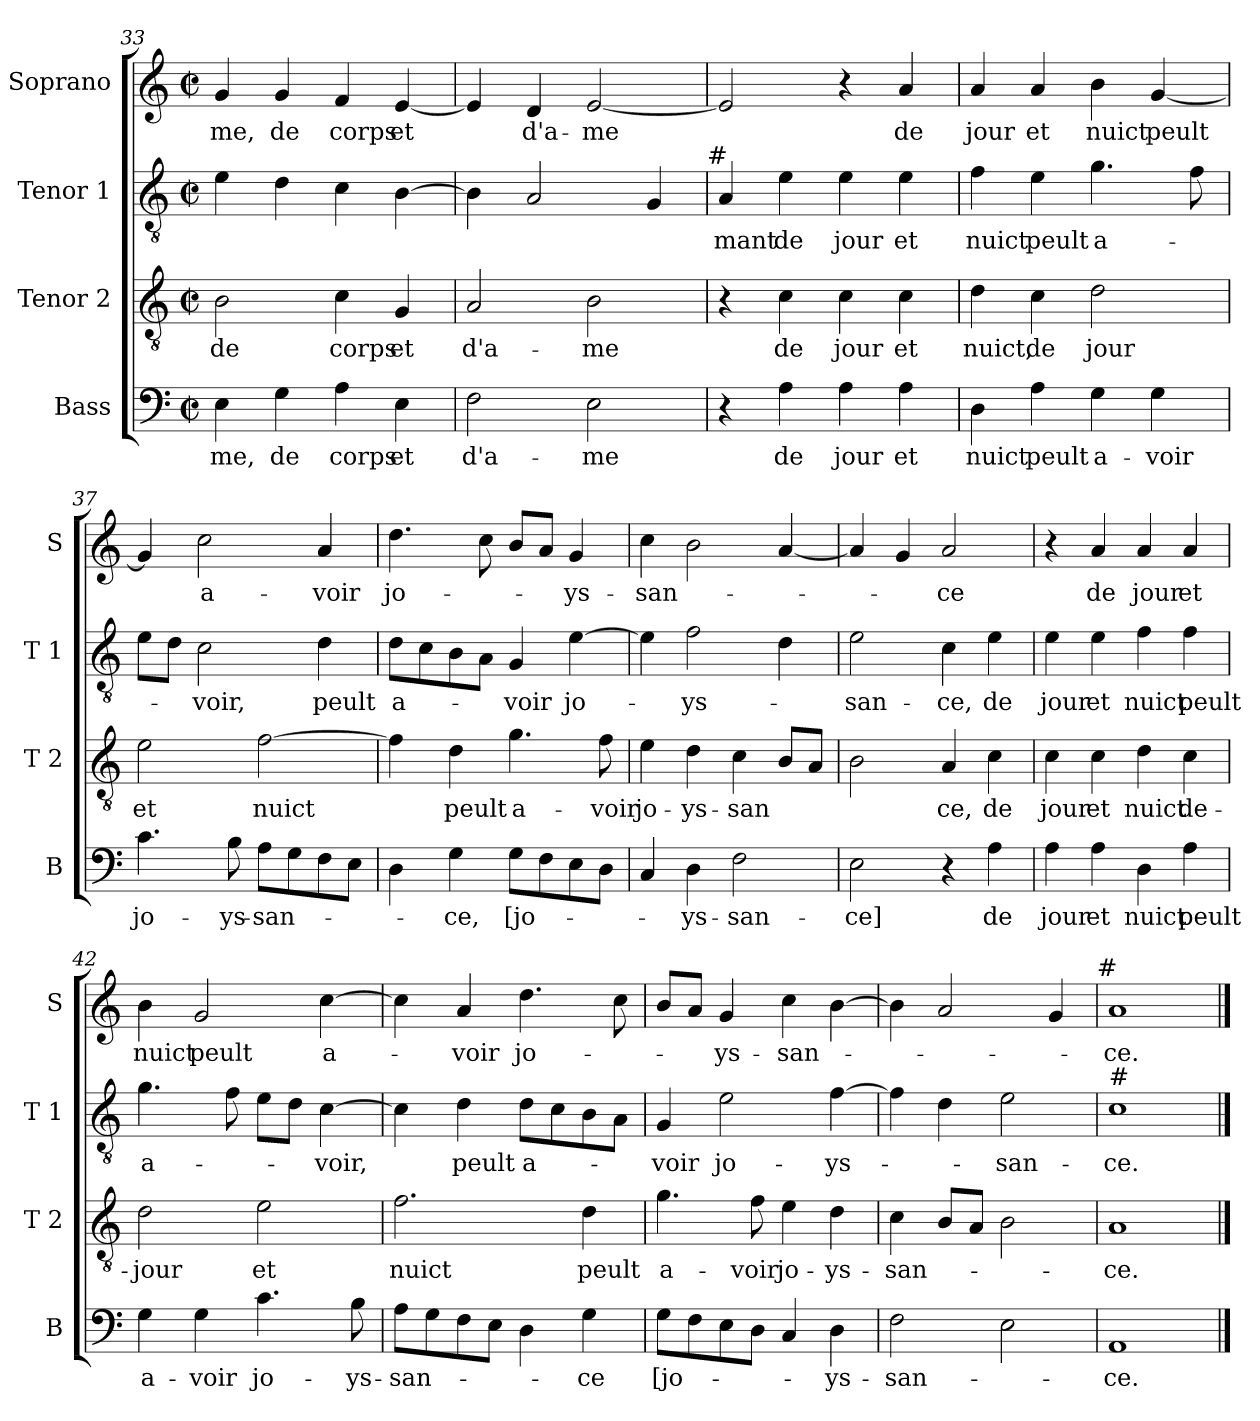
**kern	**text	**kern	**text	**kern	**text	**kern	**text
*part4	*part4	*part3	*part3	*part2	*part2	*part1	*part1
*staff4	*staff4	*staff3	*staff3	*staff2	*staff2	*staff1	*staff1
*I"Bass	*	*I"Tenor 2	*	*I"Tenor 1	*	*I"Soprano	*
*I'B	*	*I'T 2	*	*I'T 1	*	*I'S	*
*clefF4	*	*clefGv2	*	*clefGv2	*	*clefG2	*
*k[]	*	*k[]	*	*k[]	*	*k[]	*
*C:	*	*C:	*	*C:	*	*C:	*
*M2/2	*	*M2/2	*	*M2/2	*	*M2/2	*
*met(c|)	*	*met(c|)	*	*met(c|)	*	*met(c|)	*
=33	=33	=33	=33	=33	=33	=33	=33
4E\	-me,	2B\	de	4e\	.	4g/	-me,
4G\	de	.	.	4d\	.	4g/	de
4A\	corps	4c\	corps	4c\	.	4f/	corps
4E\	et	4G/	et	[4B\	.	[4e/	et
=34	=34	=34	=34	=34	=34	=34	=34
2F\	d'a-	2A/	d'a-	4B\]	.	4e/]	.
.	.	.	.	2A/	.	4d/	d'a-
2E\	-me	2B\	-me	.	.	[2e/	-me
.	.	.	.	4G/	.	.	.
!	!	!	!	!LO:TX:a:t=#	!	!	!
=35	=35	=35	=35	=35	=35	=35	=35
4r	.	4r	.	4A/	-mant	2e/]	.
4A\	de	4c\	de	4e\	de	.	.
4A\	jour	4c\	jour	4e\	jour	4r	.
4A\	et	4c\	et	4e\	et	4a/	de
!!LO:PB:g=z
=36	=36	=36	=36	=36	=36	=36	=36
4D\	nuict	4d\	nuict,	4f\	nuict	4a/	jour
4A\	peult	4c\	de	4e\	peult	4a/	et
4G\	a-	2d\	jour	4.g\	a-	4b\	nuict
4G\	-voir	.	.	.	.	[4g/	peult
.	.	.	.	8f\	.	.	.
=37	=37	=37	=37	=37	=37	=37	=37
4.c\	jo-	2e\	et	8e\L	.	4g/]	.
.	.	.	.	8d\J	.	.	.
.	.	.	.	2c\	-voir,	2cc\	a-
8B\	-ys-	.	.	.	.	.	.
8A\L	-san-	[2f\	nuict	.	.	.	.
8G\	.	.	.	.	.	.	.
8F\	.	.	.	4d\	peult	4a/	-voir
8E\J	.	.	.	.	.	.	.
=38	=38	=38	=38	=38	=38	=38	=38
4D\	.	4f\]	.	8d\L	a-	4.dd\	jo-
.	.	.	.	8c\	.	.	.
4G\	-ce,	4d\	peult	8B\	.	.	.
.	.	.	.	8A\J	.	8cc\	.
8G\L	[jo-	4.g\	a-	4G/	-voir	8b/L	.
8F\	.	.	.	.	.	8a/J	.
8E\	.	.	.	[4e\	jo-	4g/	-ys-
8D\J	.	8f\	-voir	.	.	.	.
=39	=39	=39	=39	=39	=39	=39	=39
4C/	.	4e\	jo-	4e\]	.	4cc\	-san-
4D\	-ys-	4d\	-ys-	2f\	-ys-	2b\	.
2F\	-san-	4c\	-san	.	.	.	.
.	.	8B/L	.	4d\	.	[4a/	.
.	.	8A/J	.	.	.	.	.
=40	=40	=40	=40	=40	=40	=40	=40
2E\	-ce]	2B\	.	2e\	-san-	4a/]	.
.	.	.	.	.	.	4g/	.
4r	.	4A/	ce,	4c\	-ce,	2a/	-ce
4A\	de	4c\	de	4e\	de	.	.
!!LO:LB:g=z
=41	=41	=41	=41	=41	=41	=41	=41
4A\	jour	4c\	jour	4e\	jour	4r	.
4A\	et	4c\	et	4e\	et	4a/	de
4D\	nuict	4d\	nuict	4f\	nuict	4a/	jour
4A\	peult	4c\	de-	4f\	peult	4a/	et
=42	=42	=42	=42	=42	=42	=42	=42
4G\	a-	2d\	-jour	4.g\	a-	4b\	nuict
4G\	-voir	.	.	.	.	2g/	peult
.	.	.	.	8f\	.	.	.
4.c\	jo-	2e\	et	8e\L	.	.	.
.	.	.	.	8d\J	.	.	.
.	.	.	.	[4c\	-voir,	[4cc\	a-
8B\	-ys-	.	.	.	.	.	.
=43	=43	=43	=43	=43	=43	=43	=43
8A\L	-san-	2.f\	nuict	4c\]	.	4cc\]	.
8G\	.	.	.	.	.	.	.
8F\	.	.	.	4d\	peult	4a/	-voir
8E\J	.	.	.	.	.	.	.
4D\	.	.	.	8d\L	a-	4.dd\	jo-
.	.	.	.	8c\	.	.	.
4G\	-ce	4d\	peult	8B\	.	.	.
.	.	.	.	8A\J	.	8cc\	.
=44	=44	=44	=44	=44	=44	=44	=44
8G\L	[jo-	4.g\	a-	4G/	-voir	8b/L	.
8F\	.	.	.	.	.	8a/J	.
8E\	.	.	.	2e\	jo-	4g/	-ys-
8D\J	.	8f\	-voir	.	.	.	.
4C/	.	4e\	jo-	.	.	4cc\	-san-
4D\	-ys-	4d\	-ys-	[4f\	-ys-	[4b\	.
=45	=45	=45	=45	=45	=45	=45	=45
2F\	-san-	4c\	-san-	4f\]	.	4b\]	.
.	.	8B/L	.	4d\	.	2a/	.
.	.	8A/J	.	.	.	.	.
2E\	.	2B\	.	2e\	-san-	.	.
.	.	.	.	.	.	4g/	.
!	!	!	!	!	!	!LO:TX:a:t=#	!
=46	=46	=46	=46	=46	=46	=46	=46
!	!	!	!	!LO:TX:a:t=#	!	!	!
1AA	-ce.	1A	-ce.	1c	-ce.	1a	-ce.
==	==	==	==	==	==	==	==
*-	*-	*-	*-	*-	*-	*-	*-
